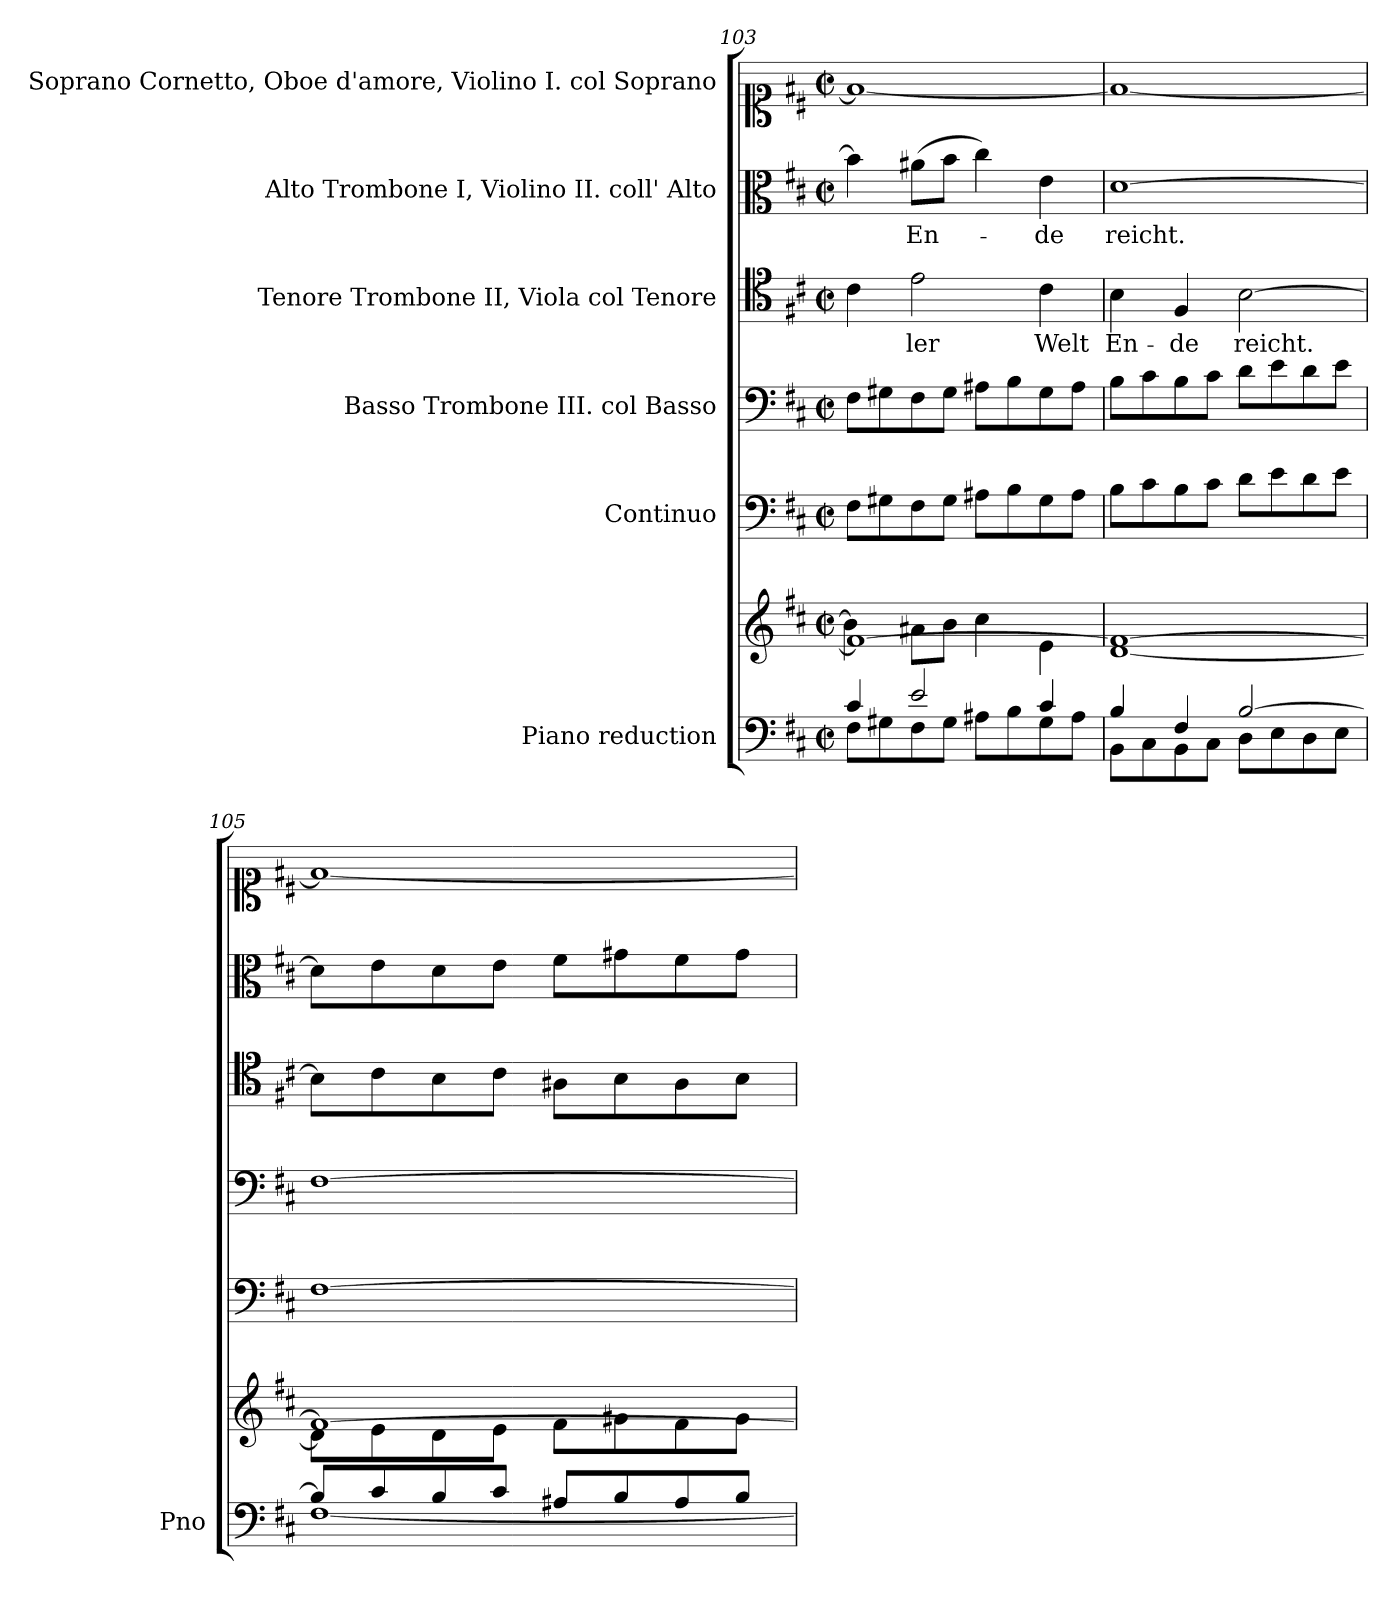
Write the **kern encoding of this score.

**kern	**kern	**kern	**kern	**kern	**text	**kern	**text	**kern
*part6	*part6	*part5	*part4	*part3	*part3	*part2	*part2	*part1
*staff7	*staff6	*staff5	*staff4	*staff3	*staff3	*staff2	*staff2	*staff1
*I"Piano reduction	*	*I"Continuo	*I"Basso  Trombone III. col Basso	*I"Tenore Trombone II, Viola col Tenore	*	*I"Alto Trombone I, Violino II.  coll' Alto	*	*I"Soprano Cornetto, Oboe d'amore, Violino I. col Soprano
*I'Pno	*	*	*	*	*	*	*	*
!!LO:PB:g=z
*clefF4	*clefG2	*clefF4	*clefF4	*clefC4	*	*clefC3	*	*clefC1
*k[f#c#]	*k[f#c#]	*k[f#c#]	*k[f#c#]	*k[f#c#]	*	*k[f#c#]	*	*k[f#c#]
*M2/2	*M2/2	*M2/2	*M2/2	*M2/2	*	*M2/2	*	*M2/2
*met(c|)	*met(c|)	*met(c|)	*met(c|)	*met(c|)	*	*met(c|)	*	*met(c|)
=103	=103	=103	=103	=103	=103	=103	=103	=103
*^	*^	*	*	*	*	*	*	*
4c#/	8F#\L	1f#_	4b\]	8F#\L	8F#\L	4c#\	.	4b\]	.	1f#_
.	8G#X\	.	.	8G#X\	8G#X\	.	.	.	.	.
!	!	!	!	!	!	!	!LO:LY:b	!	!LO:LY:b	!
2e/	8F#\	.	8a#X\L	8F#\	8F#\	2e\	-ler	(>8a#X\L	En-	.
.	8G#\J	.	8b\J	8G#\J	8G#\J	.	.	8b\J	.	.
.	8A#X\L	.	4cc#\	8A#X\L	8A#X\L	.	.	4cc#\)	.	.
.	8B\	.	.	8B\	8B\	.	.	.	.	.
!	!	!	!	!	!	!	!LO:LY:b	!	!LO:LY:b	!
4c#/	8G#\	.	4e\	8G#\	8G#\	4c#\	Welt	4e\	-de	.
.	8A#\J	.	.	8A#\J	8A#\J	.	.	.	.	.
=104	=104	=104	=104	=104	=104	=104	=104	=104	=104	=104
!	!	!	!	!	!	!	!LO:LY:b	!	!LO:LY:b	!
4B/	8BB\L	1f#_	[1d	8B\L	8B\L	4B\	En-	[1d	reicht.	1f#_
.	8C#\	.	.	8c#\	8c#\	.	.	.	.	.
!	!	!	!	!	!	!	!LO:LY:b	!	!	!
4F#/	8BB\	.	.	8B\	8B\	4F#/	-de	.	.	.
.	8C#\J	.	.	8c#\J	8c#\J	.	.	.	.	.
!	!	!	!	!	!	!	!LO:LY:b	!	!	!
[2B/	8D\L	.	.	8d\L	8d\L	[2B\	reicht.	.	.	.
.	8E\	.	.	8e\	8e\	.	.	.	.	.
.	8D\	.	.	8d\	8d\	.	.	.	.	.
.	8E\J	.	.	8e\J	8e\J	.	.	.	.	.
=105	=105	=105	=105	=105	=105	=105	=105	=105	=105	=105
8B/L]	[1F#	1f#_	8d\L]	[1F#	[1F#	8B\L]	.	8d\L]	.	1f#_
8c#/	.	.	8e\	.	.	8c#\	.	8e\	.	.
8B/	.	.	8d\	.	.	8B\	.	8d\	.	.
8c#/J	.	.	8e\J	.	.	8c#\J	.	8e\J	.	.
8A#X/L	.	.	8f#\L	.	.	8A#X\L	.	8f#\L	.	.
8B/	.	.	8g#X\	.	.	8B\	.	8g#X\	.	.
8A#/	.	.	8f#\	.	.	8A#\	.	8f#\	.	.
8B/J	.	.	8g#\J	.	.	8B\J	.	8g#\J	.	.
*v	*v	*	*	*	*	*	*	*	*	*
*	*v	*v	*	*	*	*	*	*	*
=	=	=	=	=	=	=	=	=
*-	*-	*-	*-	*-	*-	*-	*-	*-
